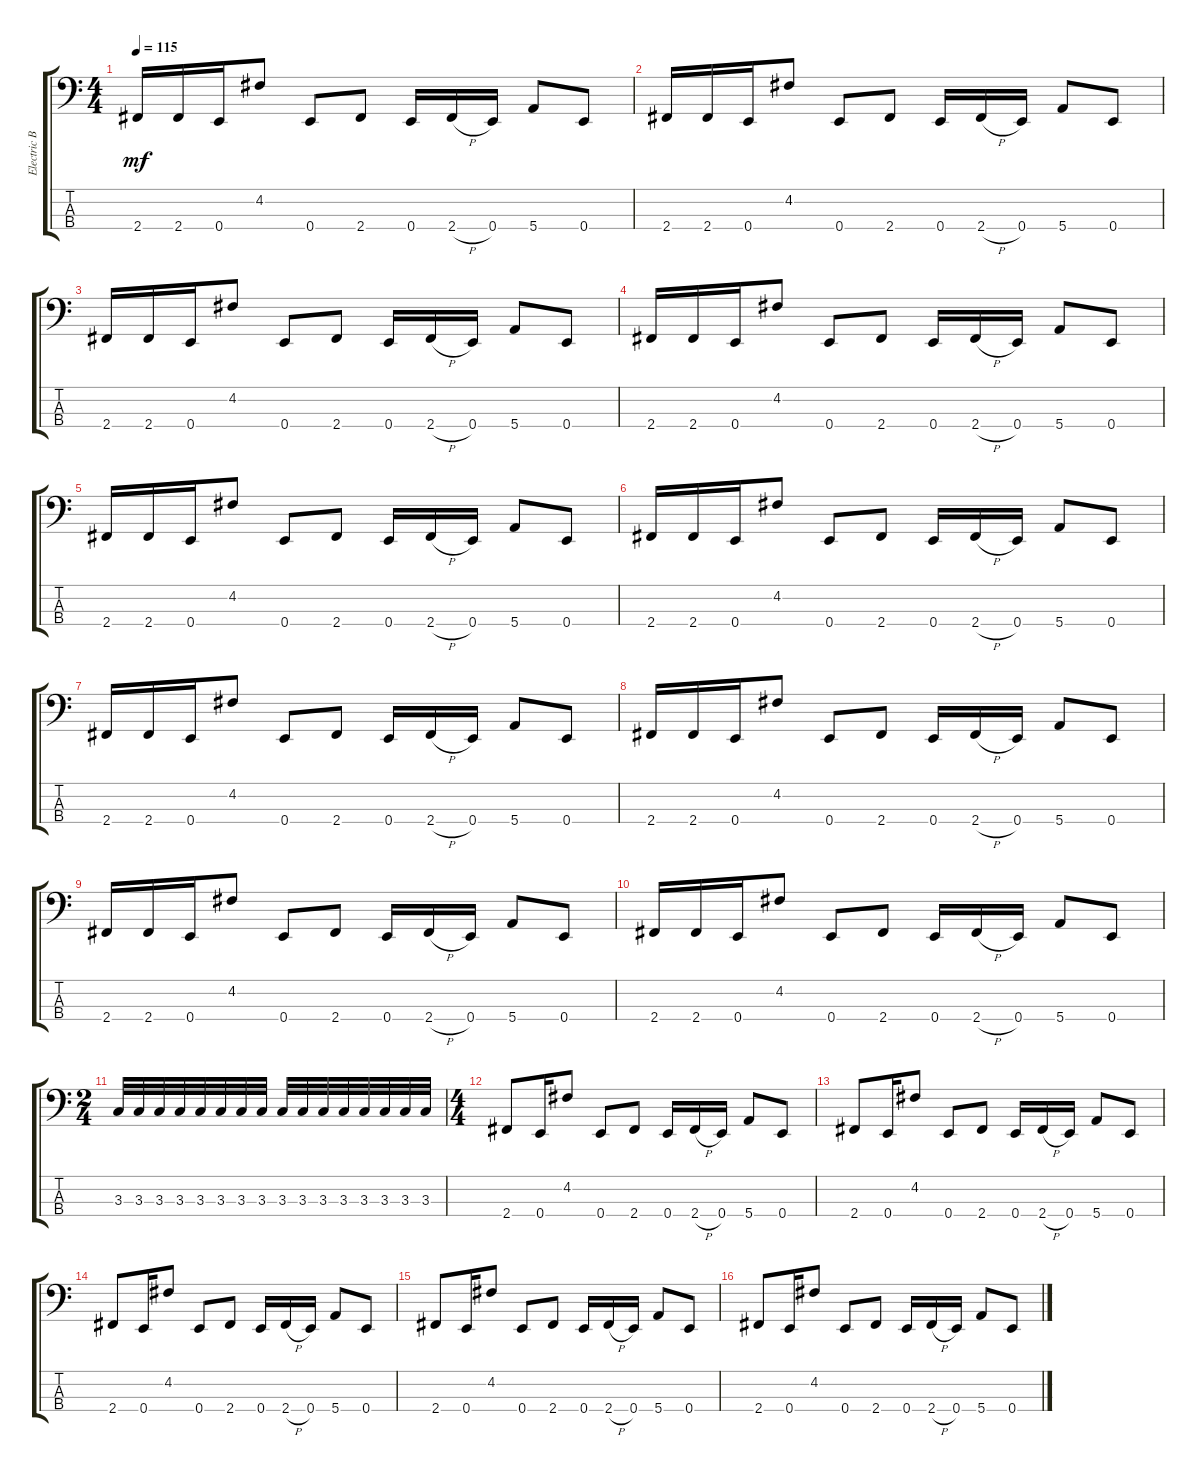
\track ("Electric Bass" "Electric B") {instrument electricbassfinger}
\staff {score tabs}
\tuning (G2 D2 A1 E1) {hide}
\ts (4 4)
\tempo 115
\clef f4
\ks c
2.4.16{dy mf} 2.4.16 0.4.16 4.2.8 0.4.8 2.4.8 0.4.16 2.4{h}.16 0.4.16 5.4.8 0.4.8 |
2.4.16 2.4.16 0.4.16 4.2.8 0.4.8 2.4.8 0.4.16 2.4{h}.16 0.4.16 5.4.8 0.4.8 |
2.4.16 2.4.16 0.4.16 4.2.8 0.4.8 2.4.8 0.4.16 2.4{h}.16 0.4.16 5.4.8 0.4.8 |
2.4.16 2.4.16 0.4.16 4.2.8 0.4.8 2.4.8 0.4.16 2.4{h}.16 0.4.16 5.4.8 0.4.8 |
2.4.16 2.4.16 0.4.16 4.2.8 0.4.8 2.4.8 0.4.16 2.4{h}.16 0.4.16 5.4.8 0.4.8 |
2.4.16 2.4.16 0.4.16 4.2.8 0.4.8 2.4.8 0.4.16 2.4{h}.16 0.4.16 5.4.8 0.4.8 |
2.4.16 2.4.16 0.4.16 4.2.8 0.4.8 2.4.8 0.4.16 2.4{h}.16 0.4.16 5.4.8 0.4.8 |
2.4.16 2.4.16 0.4.16 4.2.8 0.4.8 2.4.8 0.4.16 2.4{h}.16 0.4.16 5.4.8 0.4.8 |
2.4.16 2.4.16 0.4.16 4.2.8 0.4.8 2.4.8 0.4.16 2.4{h}.16 0.4.16 5.4.8 0.4.8 |
2.4.16 2.4.16 0.4.16 4.2.8 0.4.8 2.4.8 0.4.16 2.4{h}.16 0.4.16 5.4.8 0.4.8 |
\ts (2 4)
3.3.32 3.3.32 3.3.32 3.3.32 3.3.32 3.3.32 3.3.32 3.3.32 3.3.32 3.3.32 3.3.32 3.3.32 3.3.32 3.3.32 3.3.32 3.3.32 |
\ts (4 4)
2.4.8 0.4.16 4.2.8 0.4.8 2.4.8 0.4.16 2.4{h}.16 0.4.16 5.4.8 0.4.8 |
2.4.8 0.4.16 4.2.8 0.4.8 2.4.8 0.4.16 2.4{h}.16 0.4.16 5.4.8 0.4.8 |
2.4.8 0.4.16 4.2.8 0.4.8 2.4.8 0.4.16 2.4{h}.16 0.4.16 5.4.8 0.4.8 |
2.4.8 0.4.16 4.2.8 0.4.8 2.4.8 0.4.16 2.4{h}.16 0.4.16 5.4.8 0.4.8 |
2.4.8 0.4.16 4.2.8 0.4.8 2.4.8 0.4.16 2.4{h}.16 0.4.16 5.4.8 0.4.8
